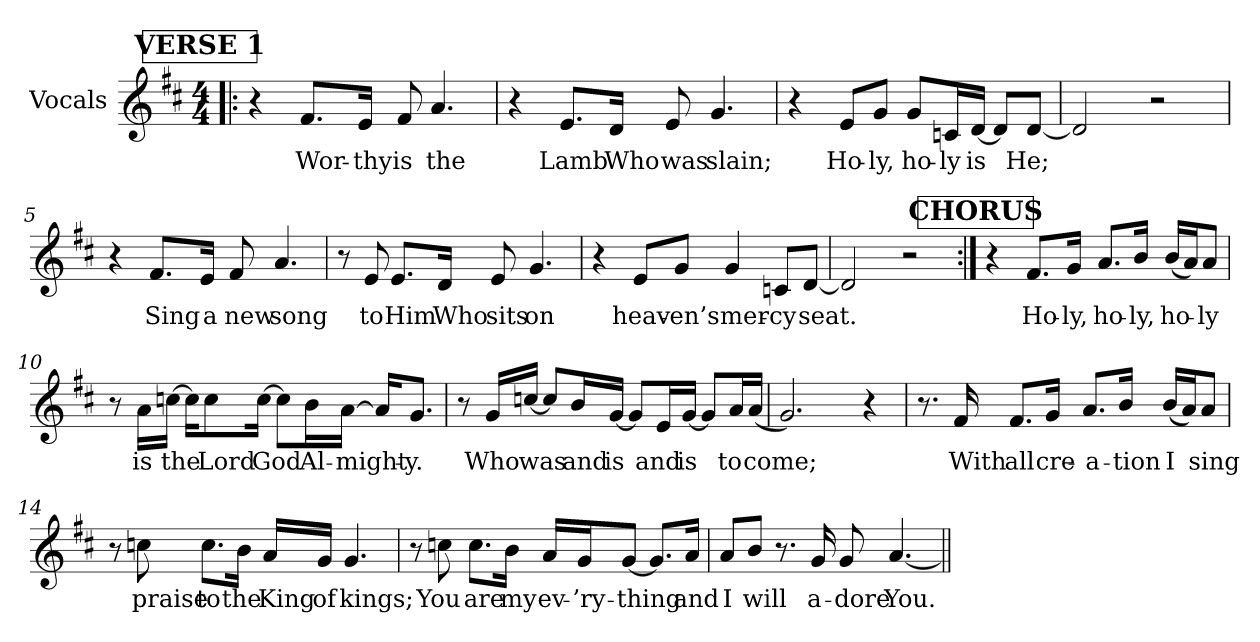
**kern	**text
*part1	*part1
*staff1	*staff1
*I"Vocals	*
*clefG2	*
*k[f#c#]	*
*D:	*
*M4/4	*
*MM60	*
!!LO:REH:place=s1:a:B:t=VERSE 1
=1!|:	=1!|:
!	!LO:LY:b
4r	1.
!	!LO:LY:b
8.f#/L	Wor-
!	!LO:LY:b
16e/Jk	-thy
!	!LO:LY:b
8f#/	is
!	!LO:LY:b
4.a/	the
=2	=2
4r	.
!	!LO:LY:b
8.e/L	Lamb
!	!LO:LY:b
16d/Jk	Who
!	!LO:LY:b
8e/	was
!	!LO:LY:b
4.g/	slain;
=3	=3
4r	.
!	!LO:LY:b
8e/L	Ho-
!	!LO:LY:b
8g/J	-ly,
!	!LO:LY:b
8g/L	ho-
!	!LO:LY:b
16cn/L	-ly
!	!LO:LY:b
[<16d/JJ	is
8d/L]	.
!	!LO:LY:b
[<8d/J	He;
!!LO:LB:g=z
=4	=4
2d/]	.
2r	.
=5	=5
4r	.
!	!LO:LY:b
8.f#/L	Sing
!	!LO:LY:b
16e/Jk	a
!	!LO:LY:b
8f#/	new
!	!LO:LY:b
4.a/	song
=6	=6
8r	.
!	!LO:LY:b
8e/	to
!	!LO:LY:b
8.e/L	Him
!	!LO:LY:b
16d/Jk	Who
!	!LO:LY:b
8e/	sits
!	!LO:LY:b
4.g/	on
=7	=7
4r	.
!	!LO:LY:b
8e/L	heav-
!	!LO:LY:b
8g/J	-en’s
!	!LO:LY:b
4g/	mer-
!	!LO:LY:b
8cn/L	-cy
!	!LO:LY:b
[8d/J	seat.
!!LO:LB:g=z
=8	=8
2d/]	.
2r	.
!!LO:REH:place=s1:a:B:t=CHORUS
=9:|!	=9:|!
4r	.
!	!LO:LY:b
8.f#/L	Ho-
!	!LO:LY:b
16g/Jk	-ly,
!	!LO:LY:b
8.a/L	ho-
!	!LO:LY:b
16b/Jk	-ly,
!	!LO:LY:b
(<16b/LL	ho-
16a/J)	.
!	!LO:LY:b
8a/J	-ly
=10	=10
8r	.
!	!LO:LY:b
16a\LL	is
!	!LO:LY:b
[16ccn\JJ	the
16cc\KL]	.
!	!LO:LY:b
8cc\	Lord
!	!LO:LY:b
[16cc\Jk	God
8cc\L]	.
!	!LO:LY:b
16b\L	Al-
!	!LO:LY:b
[16a\JJ	-might-
16a/KL]	.
!	!LO:LY:b
8.g/J	-y.
!!LO:LB:g=z
=11	=11
8r	.
!	!LO:LY:b
16g/LL	Who
!	!LO:LY:b
[16ccn/JJ	was
8cc/L]	.
!	!LO:LY:b
16b/L	and
!	!LO:LY:b
[16g/JJ	is
8g/L]	.
!	!LO:LY:b
16e/L	and
!	!LO:LY:b
[16g/JJ	is
8g/L]	.
!	!LO:LY:b
16a/L	to
!	!LO:LY:b
(<16a/JJ	come;
=12	=12
2.g/)	.
4r	.
=13	=13
8.r	.
!	!LO:LY:b
16f#/	With
!	!LO:LY:b
8.f#/L	all
!	!LO:LY:b
16g/Jk	cre-
!	!LO:LY:b
8.a/L	-a-
!	!LO:LY:b
16b/Jk	-tion
!	!LO:LY:b
(<16b/LL	I
16a/J)	.
!	!LO:LY:b
8a/J	sing
!!LO:LB:g=z
=14	=14
8r	.
!	!LO:LY:b
8ccn\	praise
!	!LO:LY:b
8.cc\L	to
!	!LO:LY:b
16b\Jk	the
!	!LO:LY:b
16a/LL	King
!	!LO:LY:b
16g/JJ	of
!	!LO:LY:b
4.g/	kings;
=15	=15
8r	.
!	!LO:LY:b
8ccn\	You
!	!LO:LY:b
8.cc\L	are
!	!LO:LY:b
16b\Jk	my
!	!LO:LY:b
16a/LL	ev-
!	!LO:LY:b
16g/J	-’ry-
!	!LO:LY:b
[8g/J	-thing
8.g/L]	.
!	!LO:LY:b
16a/Jk	and
!!LO:LB:g=z
=16	=16
!	!LO:LY:b
8a/L	I
!	!LO:LY:b
8b/J	will
8.r	.
!	!LO:LY:b
16g/	a-
!	!LO:LY:b
8g/	-dore
!	!LO:LY:b
[4.a/	You.
=||	=||
*-	*-
